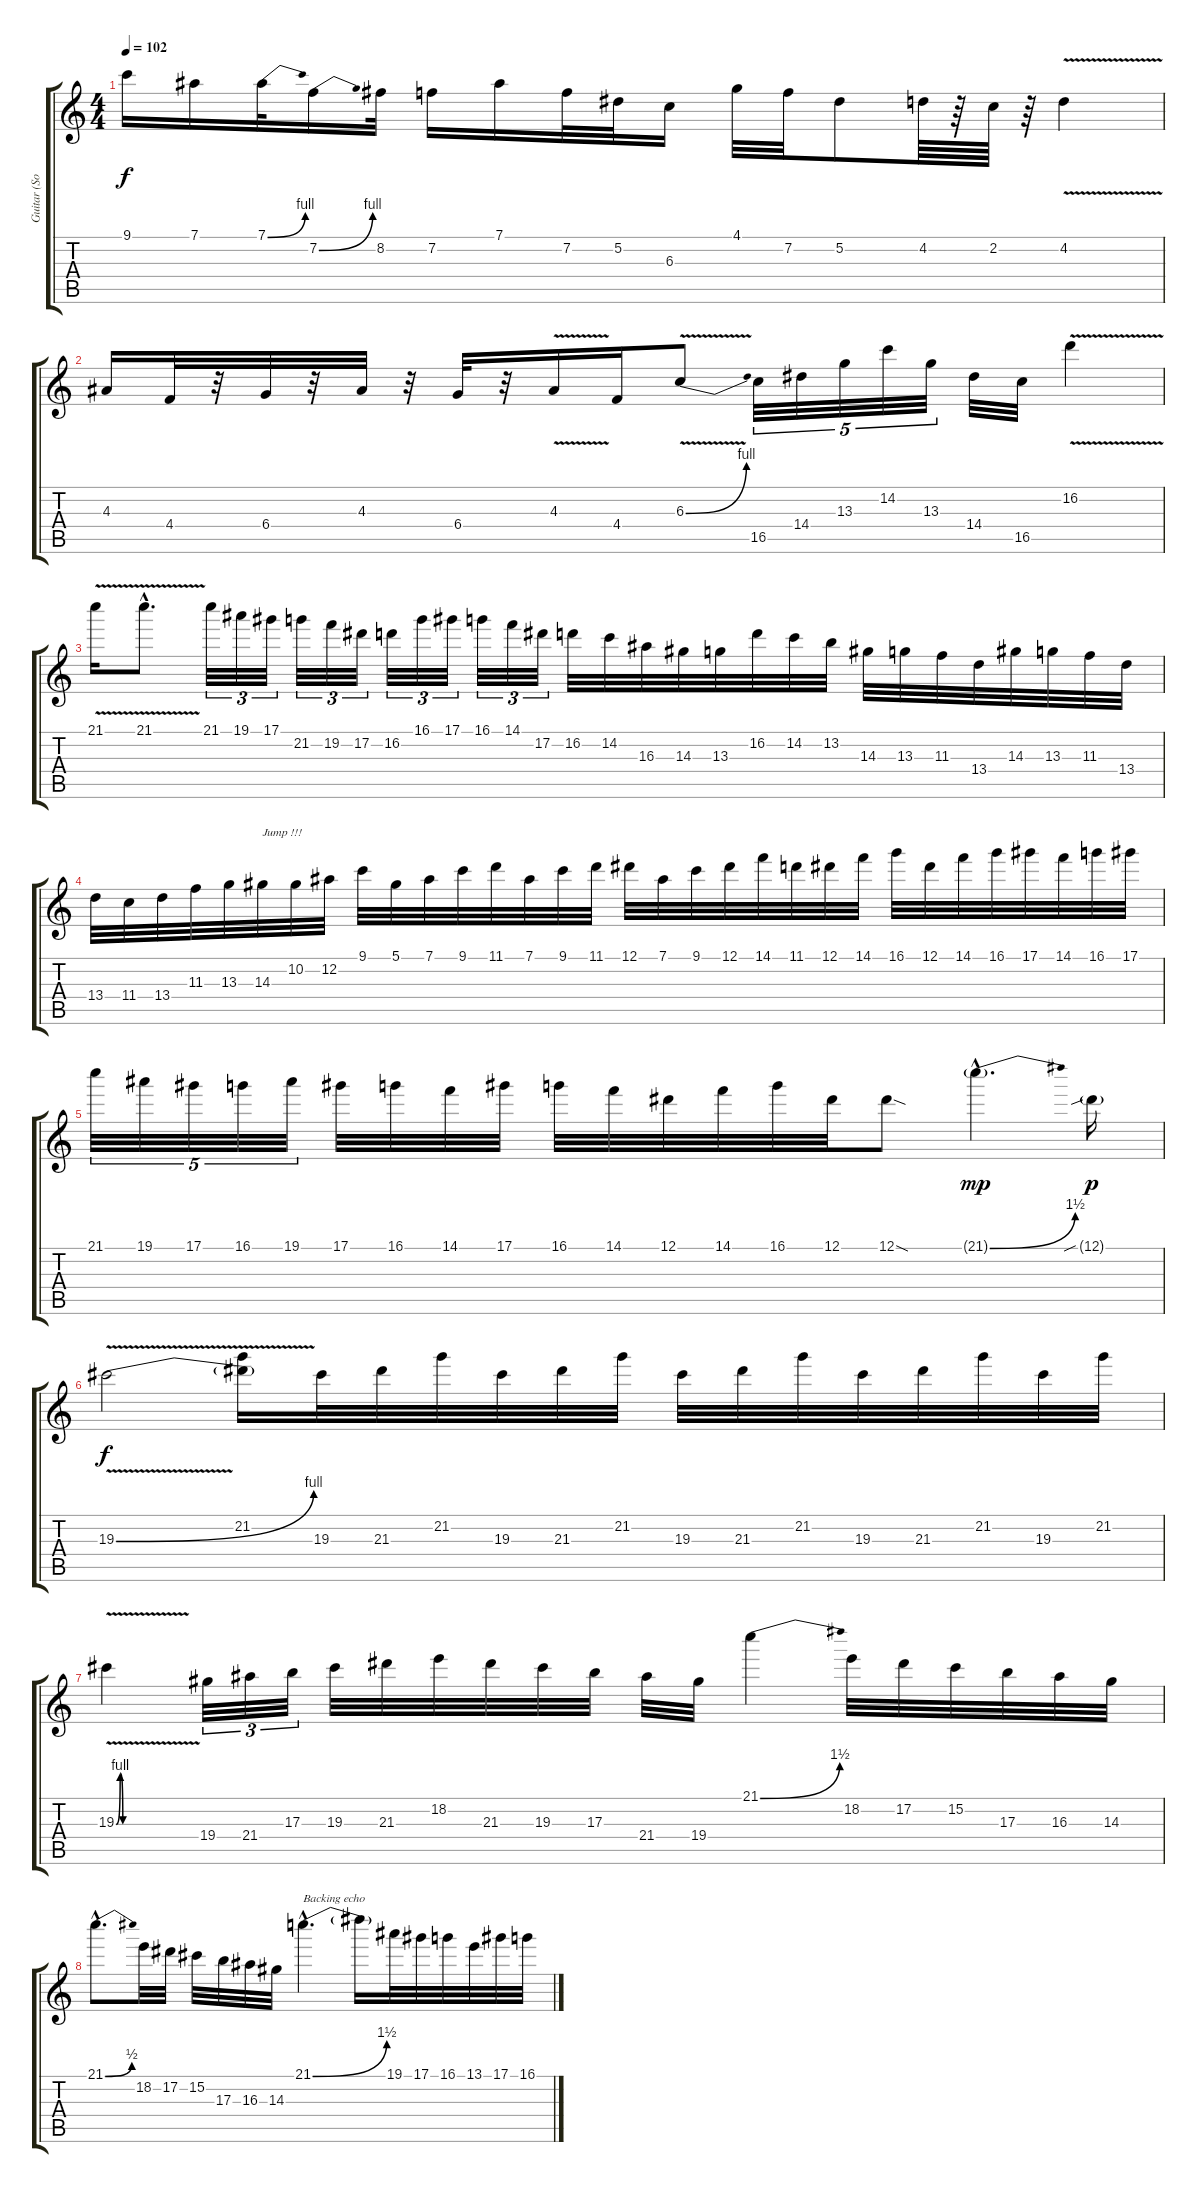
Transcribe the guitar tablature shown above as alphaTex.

\track ("Guitar (Solo)" "Guitar (So") {instrument overdrivenguitar}
\staff {score tabs}
\tuning (Eb4 Bb3 Gb3 Db3 Ab2 Eb2) {hide}
\ts (4 4)
\tempo 102
\clef g2
\ks c
9.1.16{dy f} 7.1.16 7.1{be (bend 0 0 60 4)}.32 7.2{be (bend 0 0 60 4)}.16 8.2.32 7.2.16 7.1.16 7.2.32 5.2.32 6.3.16 4.1.32 7.2.32 5.2.8 4.2.64 r.64 2.2.64 r.64 4.2{v}.4 |
4.3.16 4.4.32 r.32 6.4.32 r.32 4.3.32 r.32 6.4.32 r.32 4.3{v}.16 4.4.16 6.3{be (bend 0 0 60 4) v}.8 16.5.32{tu (5 4)} 14.4.32{tu (5 4)} 13.3.32{tu (5 4)} 14.2.32{tu (5 4)} 13.3.32{tu (5 4)} 14.4.32 16.5.32 16.2{v}.4 |
21.1{v}.16 21.1{v hac}.8{d} 21.1.32{tu (3 2)} 19.1.32{tu (3 2)} 17.1.32{tu (3 2)} 21.2.32{tu (3 2)} 19.2.32{tu (3 2)} 17.2.32{tu (3 2)} 16.2.32{tu (3 2)} 16.1.32{tu (3 2)} 17.1.32{tu (3 2)} 16.1.32{tu (3 2)} 14.1.32{tu (3 2)} 17.2.32{tu (3 2)} 16.2.32 14.2.32 16.3.32 14.3.32 13.3.32 16.2.32 14.2.32 13.2.32 14.3.32 13.3.32 11.3.32 13.4.32 14.3.32 13.3.32 11.3.32 13.4.32 |
13.4.32 11.4.32 13.4.32 11.3.32 13.3.32 14.3.32{txt "Jump !!!"} 10.2.32 12.2.32 9.1.32 5.1.32 7.1.32 9.1.32 11.1.32 7.1.32 9.1.32 11.1.32 12.1.32 7.1.32 9.1.32 12.1.32 14.1.32 11.1.32 12.1.32 14.1.32 16.1.32 12.1.32 14.1.32 16.1.32 17.1.32 14.1.32 16.1.32 17.1.32 |
21.1.32{tu (5 4)} 19.1.32{tu (5 4)} 17.1.32{tu (5 4)} 16.1.32{tu (5 4)} 19.1.32{tu (5 4)} 17.1.32 16.1.32 14.1.32 17.1.32 16.1.32 14.1.32 12.1.32 14.1.32 16.1.32 12.1.32 12.1{sod}.8 21.1{be (bend 0 0 60 6) g hac}.4{d dy mp} 12.1{sib g}.16{dy p} |
19.3{be (bend 0 0 60 4) v}.2{dy f} (21.2 19.3{t}).16 19.3.32 21.3.32 21.2.32 19.3.32 21.3.32 21.2.32 19.3.32 21.3.32 21.2.32 19.3.32 21.3.32 21.2.32 19.3.32 21.2.32 |
19.3{be (custom 0 0 3 4 5 0 10 0 45 0 60 0) v}.4 19.4.32{tu (3 2)} 21.4.32{tu (3 2)} 17.3.32{tu (3 2)} 19.3.32 21.3.32 18.2.32 21.3.32 19.3.32 17.3.32 21.4.32 19.4.32 21.1{be (bend 0 0 60 6)}.4 18.2.32 17.2.32 15.2.32 17.3.32 16.3.32 14.3.32 |
21.1{be (bend 0 0 60 2) hac}.8{d} 18.2.32 17.2.32 15.2.32 17.3.32 16.3.32 14.3.32 21.1{be (bend 0 0 60 6) hac}.4{d txt "Backing echo"} 21.1{t}.16 19.1.32 17.1.32 16.1.32 13.1.32 17.1.32 16.1.32
